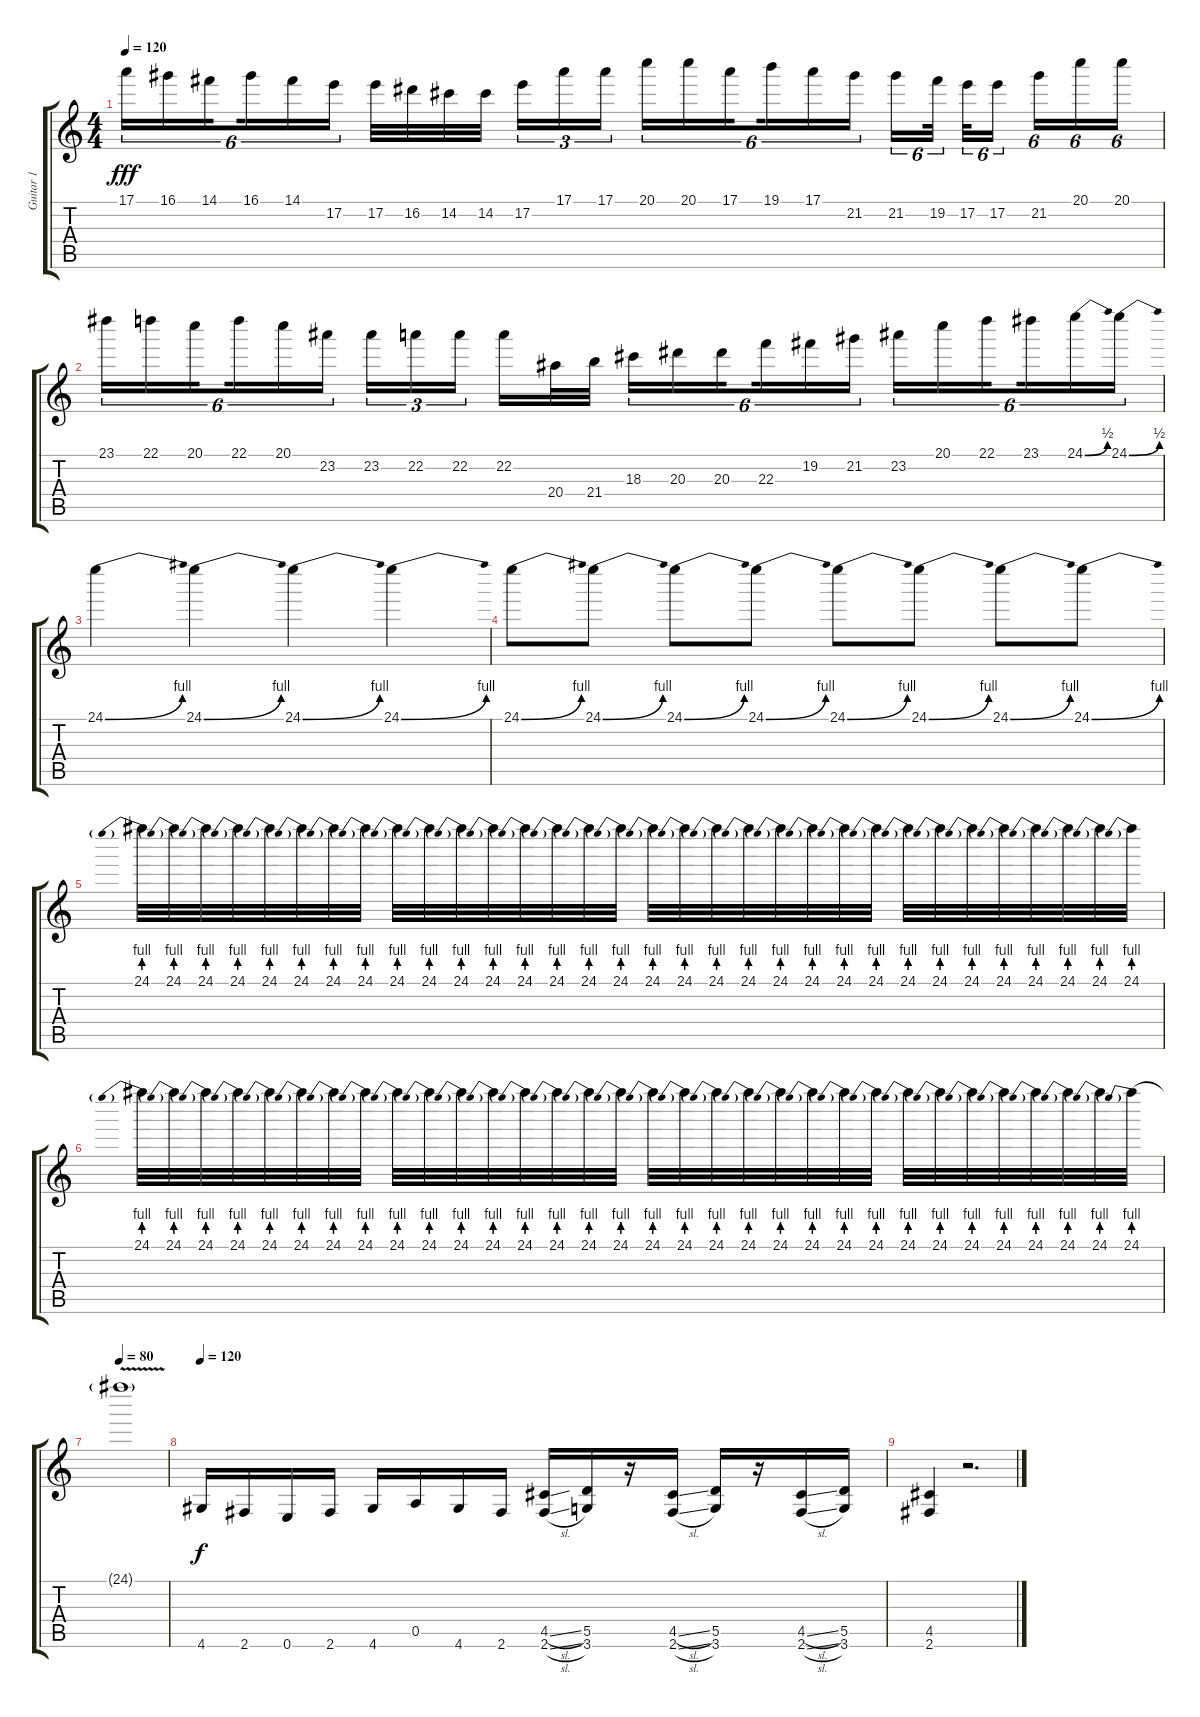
\track ("Guitar 1" "Guitar 1") {instrument overdrivenguitar}
\staff {score tabs}
\tuning (E4 B3 G3 D3 A2 E2) {hide}
\ts (4 4)
\tempo 120
\clef g2
\ks c
17.1.16{tu (6 4) dy fff} 16.1.16{tu (6 4)} 14.1.16{tu (6 4) beam splitsecondary} 16.1.16{tu (6 4)} 14.1.16{tu (6 4)} 17.2.16{tu (6 4)} 17.2.32 16.2.32 14.2.32 14.2.32{beam splitsecondary} 17.2.16{tu (3 2)} 17.1.16{tu (3 2)} 17.1.16{tu (3 2)} 20.1.16{tu (6 4)} 20.1.16{tu (6 4)} 17.1.16{tu (6 4) beam splitsecondary} 19.1.16{tu (6 4)} 17.1.16{tu (6 4)} 21.2.16{tu (6 4)} 21.2.16{tu (6 4)} 19.2.32{tu (6 4) beam splitsecondary} 17.2.32{tu (6 4)} 17.2.16{tu (6 4) beam splitsecondary} 21.2.16{tu (6 4)} 20.1.16{tu (6 4)} 20.1.16{tu (6 4)} |
23.1.16{tu (6 4)} 22.1.16{tu (6 4)} 20.1.16{tu (6 4) beam splitsecondary} 22.1.16{tu (6 4)} 20.1.16{tu (6 4)} 23.2.16{tu (6 4)} 23.2.16{tu (3 2)} 22.2.16{tu (3 2)} 22.2.16{tu (3 2) beam splitsecondary} 22.2.16 20.4.32 21.4.32 18.3.16{tu (6 4)} 20.3.16{tu (6 4)} 20.3.16{tu (6 4) beam splitsecondary} 22.3.16{tu (6 4)} 19.2.16{tu (6 4)} 21.2.16{tu (6 4)} 23.2.16{tu (6 4)} 20.1.16{tu (6 4)} 22.1.16{tu (6 4) beam splitsecondary} 23.1.16{tu (6 4)} 24.1{be (bend 0 0 60 2)}.16{tu (6 4)} 24.1{be (bend 0 0 60 2)}.16{tu (6 4)} |
24.1{be (bend 0 0 60 4)}.4 24.1{be (bend 0 0 60 4)}.4 24.1{be (bend 0 0 60 4)}.4 24.1{be (bend 0 0 60 4)}.4 |
24.1{be (bend 0 0 60 4)}.8 24.1{be (bend 0 0 60 4)}.8 24.1{be (bend 0 0 60 4)}.8 24.1{be (bend 0 0 60 4)}.8 24.1{be (bend 0 0 60 4)}.8 24.1{be (bend 0 0 60 4)}.8 24.1{be (bend 0 0 60 4)}.8 24.1{be (bend 0 0 60 4)}.8 |
24.1{be (prebend 0 4 60 4)}.32 24.1{be (prebend 0 4 60 4)}.32 24.1{be (prebend 0 4 60 4)}.32 24.1{be (prebend 0 4 60 4)}.32 24.1{be (prebend 0 4 60 4)}.32 24.1{be (prebend 0 4 60 4)}.32 24.1{be (prebend 0 4 60 4)}.32 24.1{be (prebend 0 4 60 4)}.32 24.1{be (prebend 0 4 60 4)}.32 24.1{be (prebend 0 4 60 4)}.32 24.1{be (prebend 0 4 60 4)}.32 24.1{be (prebend 0 4 60 4)}.32 24.1{be (prebend 0 4 60 4)}.32 24.1{be (prebend 0 4 60 4)}.32 24.1{be (prebend 0 4 60 4)}.32 24.1{be (prebend 0 4 60 4)}.32 24.1{be (prebend 0 4 60 4)}.32 24.1{be (prebend 0 4 60 4)}.32 24.1{be (prebend 0 4 60 4)}.32 24.1{be (prebend 0 4 60 4)}.32 24.1{be (prebend 0 4 60 4)}.32 24.1{be (prebend 0 4 60 4)}.32 24.1{be (prebend 0 4 60 4)}.32 24.1{be (prebend 0 4 60 4)}.32 24.1{be (prebend 0 4 60 4)}.32 24.1{be (prebend 0 4 60 4)}.32 24.1{be (prebend 0 4 60 4)}.32 24.1{be (prebend 0 4 60 4)}.32 24.1{be (prebend 0 4 60 4)}.32 24.1{be (prebend 0 4 60 4)}.32 24.1{be (prebend 0 4 60 4)}.32 24.1{be (prebend 0 4 60 4)}.32 |
24.1{be (prebend 0 4 60 4)}.32 24.1{be (prebend 0 4 60 4)}.32 24.1{be (prebend 0 4 60 4)}.32 24.1{be (prebend 0 4 60 4)}.32 24.1{be (prebend 0 4 60 4)}.32 24.1{be (prebend 0 4 60 4)}.32 24.1{be (prebend 0 4 60 4)}.32 24.1{be (prebend 0 4 60 4)}.32 24.1{be (prebend 0 4 60 4)}.32 24.1{be (prebend 0 4 60 4)}.32 24.1{be (prebend 0 4 60 4)}.32 24.1{be (prebend 0 4 60 4)}.32 24.1{be (prebend 0 4 60 4)}.32 24.1{be (prebend 0 4 60 4)}.32 24.1{be (prebend 0 4 60 4)}.32 24.1{be (prebend 0 4 60 4)}.32 24.1{be (prebend 0 4 60 4)}.32 24.1{be (prebend 0 4 60 4)}.32 24.1{be (prebend 0 4 60 4)}.32 24.1{be (prebend 0 4 60 4)}.32 24.1{be (prebend 0 4 60 4)}.32 24.1{be (prebend 0 4 60 4)}.32 24.1{be (prebend 0 4 60 4)}.32 24.1{be (prebend 0 4 60 4)}.32 24.1{be (prebend 0 4 60 4)}.32 24.1{be (prebend 0 4 60 4)}.32 24.1{be (prebend 0 4 60 4)}.32 24.1{be (prebend 0 4 60 4)}.32 24.1{be (prebend 0 4 60 4)}.32 24.1{be (prebend 0 4 60 4)}.32 24.1{be (prebend 0 4 60 4)}.32 24.1{be (prebend 0 4 60 4)}.32 |
\tempo 80
24.1{v t}.1 |
\tempo 120
4.6.16{dy f} 2.6.16 0.6.16 2.6.16 4.6.16 0.5.16 4.6.16 2.6.16 (4.5{sl} 2.6{sl}).16 (5.5 3.6).16 r.16 (4.5{sl} 2.6{sl}).16 (5.5 3.6).16 r.16 (4.5{sl} 2.6{sl}).16 (5.5 3.6).16 |
(4.5 2.6).4 r.2{d}
